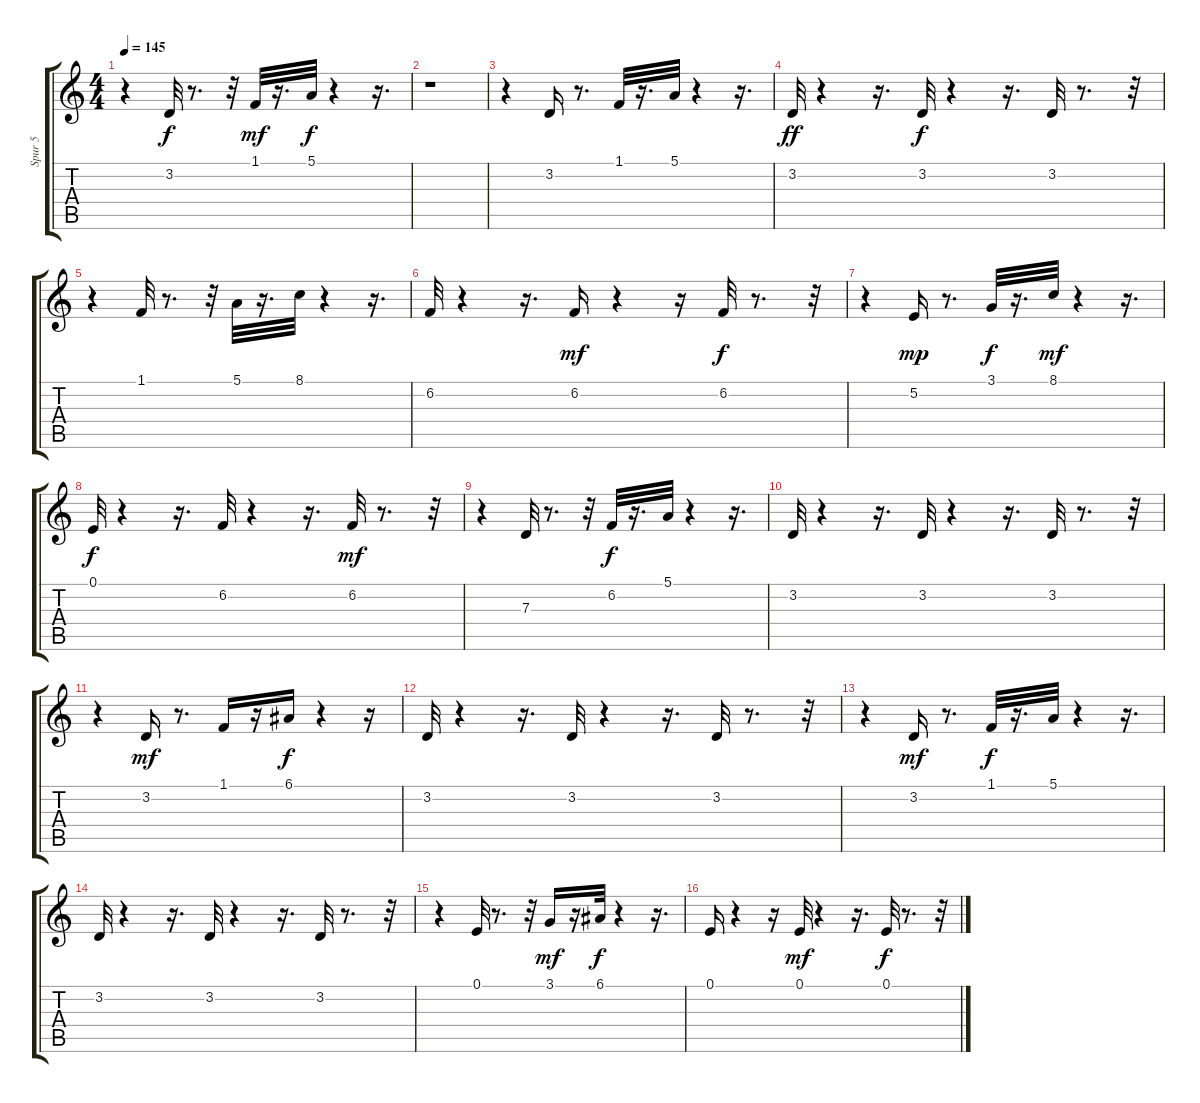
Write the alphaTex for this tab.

\track ("Spur 5" "Spur 5") {instrument pizzicatostrings}
\staff {score tabs}
\tuning (E4 B3 G3 D3 A2 E2) {hide}
\ts (4 4)
\tempo 145
\clef g2
\ks c
r.4{dy f} 3.2.32 r.8{d} r.32 1.1.32{dy mf} r.16{d} 5.1.32{dy f} r.4 r.16{d} |
r.1 |
r.4 3.2.16 r.8{d} 1.1.32 r.16{d} 5.1.32 r.4 r.16{d} |
3.2.32{dy ff} r.4 r.16{d} 3.2.32{dy f} r.4 r.16{d} 3.2.32 r.8{d} r.32 |
r.4 1.1.32 r.8{d} r.32 5.1.32 r.16{d} 8.1.32 r.4 r.16{d} |
6.2.32 r.4 r.16{d} 6.2.16{dy mf} r.4 r.16 6.2.32{dy f} r.8{d} r.32 |
r.4 5.2.16{dy mp} r.8{d} 3.1.32{dy f} r.16{d} 8.1.32{dy mf} r.4 r.16{d} |
0.1.32{dy f} r.4 r.16{d} 6.2.32 r.4 r.16{d} 6.2.32{dy mf} r.8{d} r.32 |
r.4 7.3.32 r.8{d} r.32 6.2.32{dy f} r.16{d} 5.1.32 r.4 r.16{d} |
3.2.32 r.4 r.16{d} 3.2.32 r.4 r.16{d} 3.2.32 r.8{d} r.32 |
r.4 3.2.16{dy mf} r.8{d} 1.1.16 r.16 6.1.16{dy f} r.4 r.16 |
3.2.32 r.4 r.16{d} 3.2.32 r.4 r.16{d} 3.2.32 r.8{d} r.32 |
r.4 3.2.16{dy mf} r.8{d} 1.1.32{dy f} r.16{d} 5.1.32 r.4 r.16{d} |
3.2.32 r.4 r.16{d} 3.2.32 r.4 r.16{d} 3.2.32 r.8{d} r.32 |
r.4 0.1.32 r.8{d} r.32 3.1.16{dy mf} r.16 6.1.32{dy f} r.4 r.16{d} |
0.1.16 r.4 r.16 0.1.32{dy mf} r.4 r.16{d} 0.1.32{dy f} r.8{d} r.32
